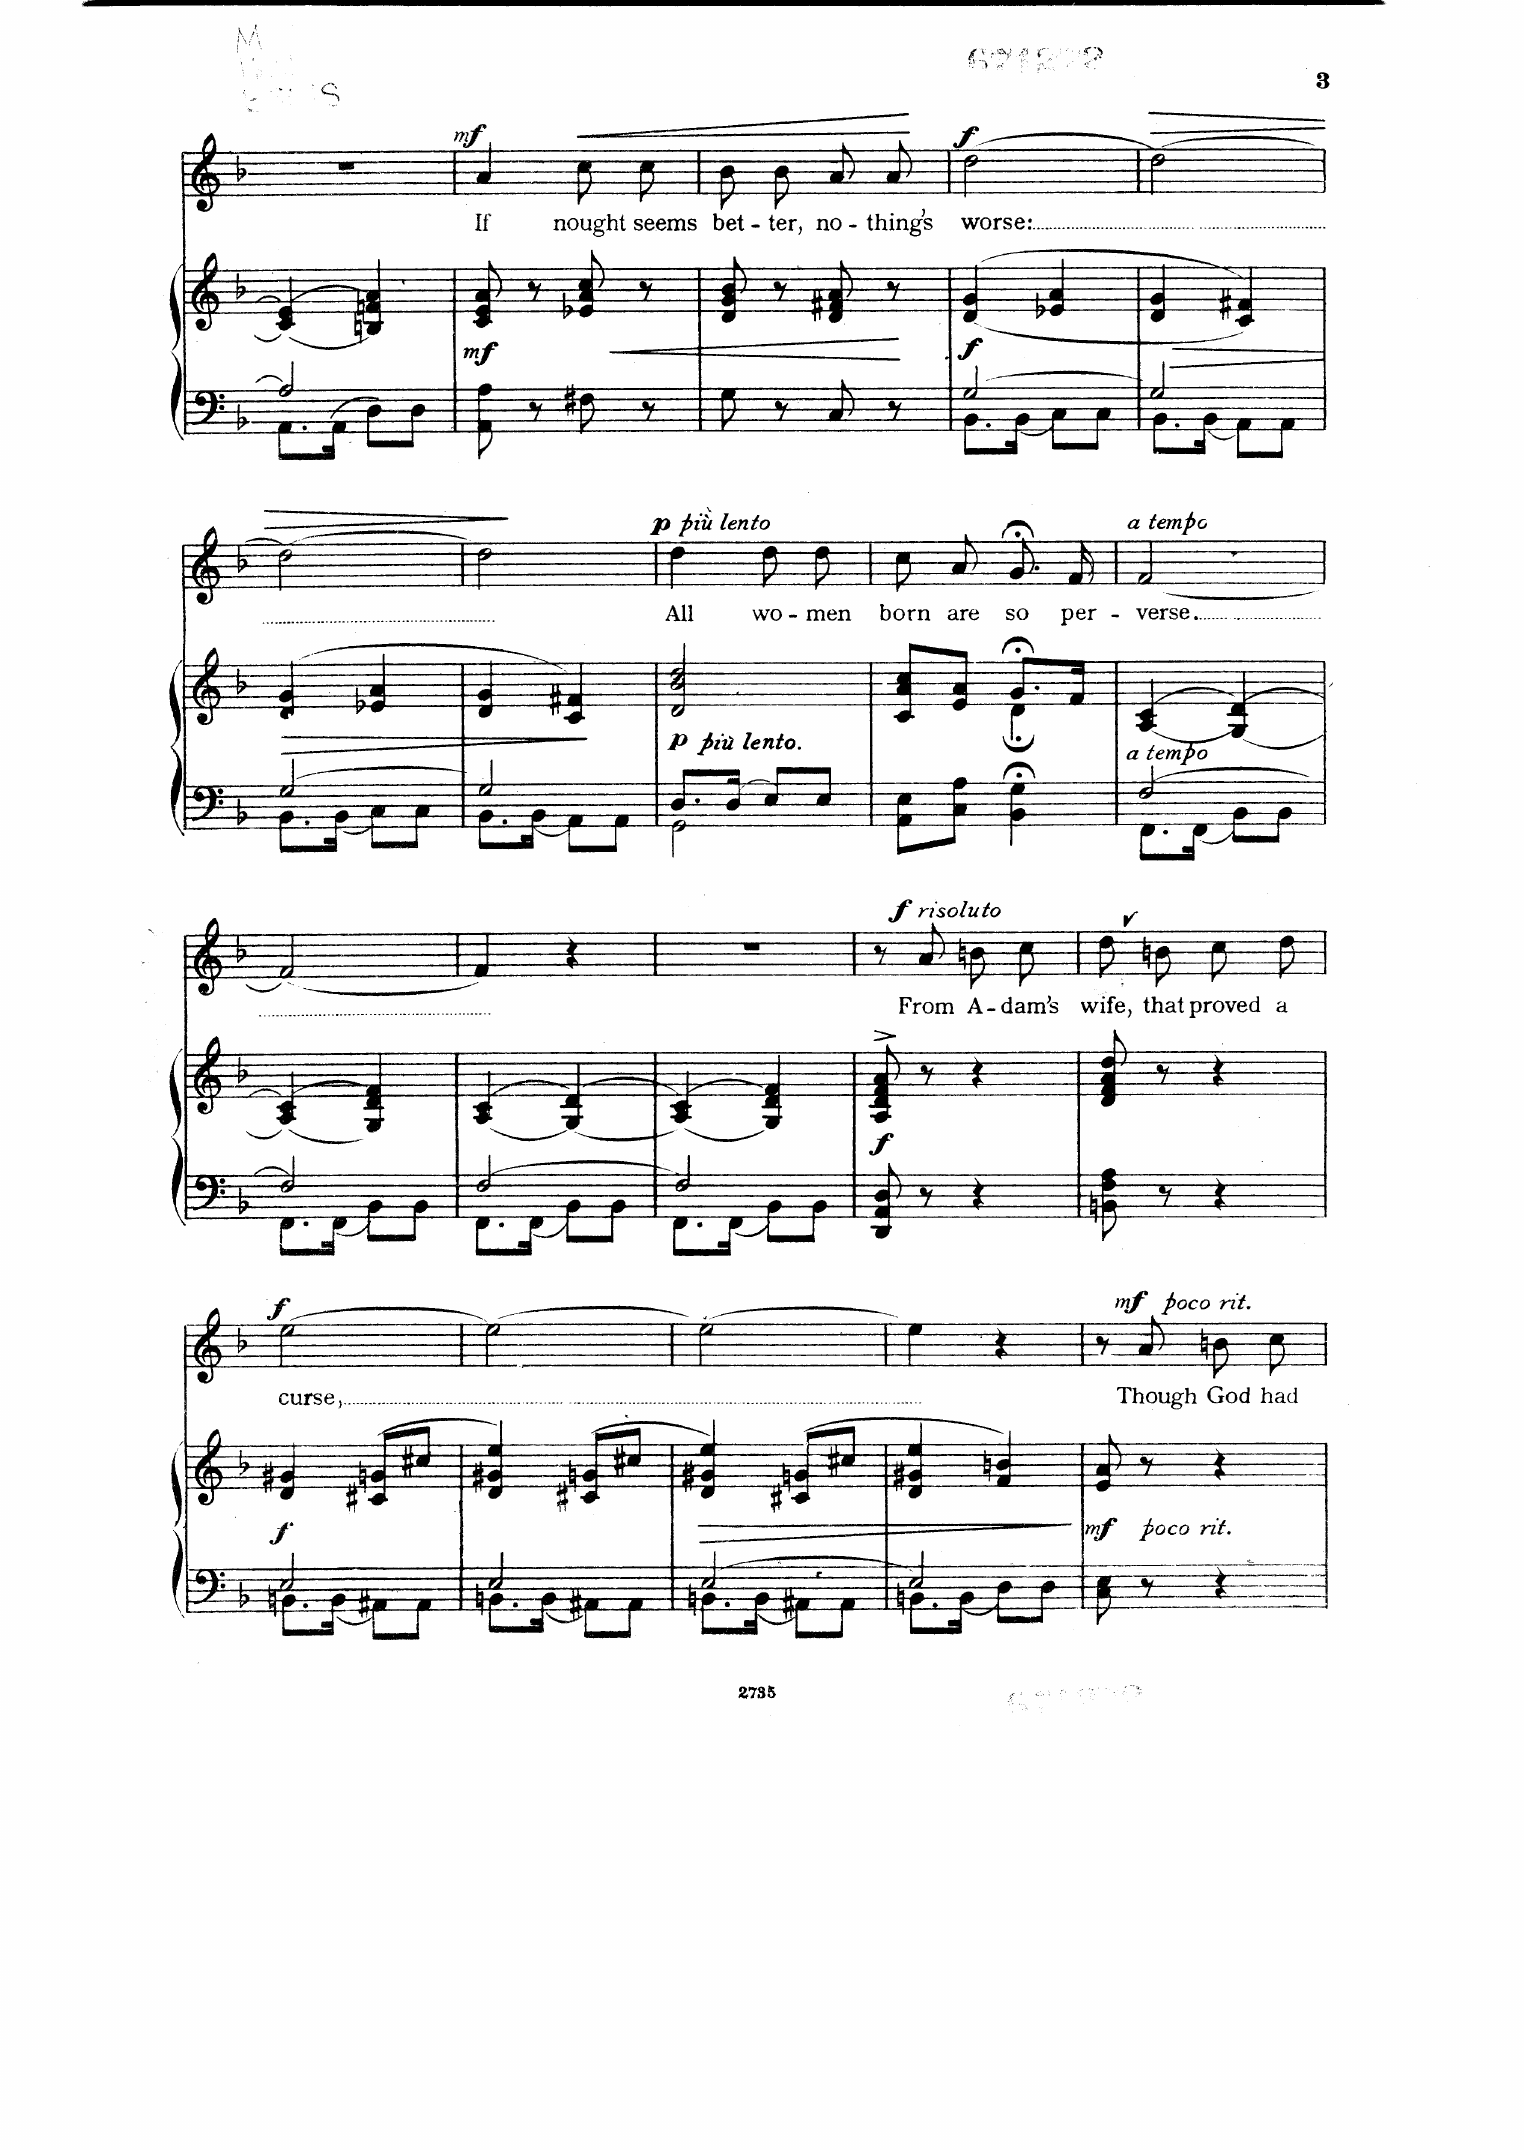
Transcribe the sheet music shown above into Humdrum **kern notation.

**kern	**kern	**dynam	**kern	**text	**dynam
*part2	*part2	*part2	*part1	*part1	*part1
*staff3	*staff2	*staff2/3	*staff1	*staff1	*staff1
*I"Piano	*	*	*I"Voice	*	*
*I'Pno	*	*	*	*	*
*clefF4	*clefG2	*	*clefG2	*	*
*k[b-]	*k[b-]	*	*k[b-]	*	*
*M2/4	*M2/4	*	*M2/4	*	*
=16	=16	=16	=16	=16	=16
*^	*	*	*	*	*
2A/]	8.AA\L	(4A/ 4c/	.	2r	.	.
.	16AA\Jk	.	.	.	.	.
.	8D\L	4Bn/ 4fn/ 4a/)	.	.	.	.
.	8D\J	.	.	.	.	.
=17	=17	=17	=17	=17	=17	=17
!	!	!	!LO:DY:b	!	!	!LO:DY:a
*v	*v	*	*	*	*	*
8AA\ 8A\	8c/ 8e/ 8a/	mf	4a/	If	mf
8r	8r	.	.	.	.
!	!	!LO:HP:b	!	!	!LO:HP:b
8F#X\	8e-X/ 8a/ 8cc/	<	8cc\L	nought	<
8r	8r	.	8cc\J	seems	.
=18	=18	=18	=18	=18	=18
8G\	8d/ 8g/ 8b-/	.	8b-\L	bet-	.
8r	8r	.	8b-\J	-ter,	.
8C/	8d/ 8f#X/ 8a/	.	8a/L	no-	.
8r	8r	[	8a/J	-thing's	.
.	.	.	.	.	[
=19	=19	=19	=19	=19	=19
*^	*	*	*	*	*
!	!	!	!LO:DY:b	!	!	!LO:DY:a
[2G/	8.BB-\L	(<4d/ 4g/	f	[2dd\	worse:	f
.	16BB-\Jk	.	.	.	.	.
.	8C\L	4e-X/ 4a/	.	.	.	.
.	8C\J	.	.	.	.	.
=20	=20	=20	=20	=20	=20	=20
!	!	!	!LO:HP:b	!	!	!LO:HP:b
2G/]	8.BB-\L	4d/ 4g/	>	2dd\_	.	>
.	16BB-\Jk	.	.	.	.	.
.	8AA\L	4c/ 4f#X/)	.	.	.	.
.	8AA\J	.	.	.	.	.
=21	=21	=21	=21	=21	=21	=21
[2G/	8.BB-\L	(4d/ 4g/	.	2dd\_	.	.
.	16BB-\Jk	.	.	.	.	.
.	8C\L	4e-X/ 4a/	.	.	.	.
.	8C\J	.	.	.	.	.
=22	=22	=22	=22	=22	=22	=22
*	*	*	*	*^	*	*
2G/]	8.BB-\L	4d/ 4g/	.	2dd\]	8ryy	.	.
.	.	.	.	.	4.ryy	.	]
.	16BB-\Jk	.	.	.	.	.	.
.	8AA\L	4c/ 4f#X/)	]	.	.	.	.
.	8AA\J	.	.	.	.	.	.
*	*	*	*	*v	*v	*	*
=23	=23	=23	=23	=23	=23	=23
!	!	!	!	!LO:TX:a:i:t=più lento	!	!
!	!	!LO:TX:b:i:t=più lento	!	!	!	!
!	!	!	!LO:DY:b	!	!	!LO:DY:a
8.D/L	2GG\	2d/ 2b-/ 2dd/	p	4dd\	All	p
16D/Jk	.	.	.	.	.	.
8E/L	.	.	.	8dd\L	wo-	.
8E/J	.	.	.	8dd\J	-men	.
*v	*v	*	*	*	*	*
=24	=24	=24	=24	=24	=24
*	*^	*	*	*	*
8AA\ 8E\L	8c/ 8a/ 8cc/L	4ryy	.	8cc\L	born	.
8C\ 8A\J	8e/ 8a/J	.	.	8a\J	are	.
4BB-\;< 4G\;<	8.g;</L	4d;\	.	8.g;</L	so	.
.	16f/Jk	.	.	16f/Jk	per-	.
*	*v	*v	*	*	*	*
=25	=25	=25	=25	=25	=25
*^	*	*	*	*	*
!	!	!	!	!LO:TX:a:i:t=a tempo	!	!
!	!	!LO:TX:b:i:t=a tempo	!	!	!	!
[2F/	8.FF\L	(4A/ 4c/	.	[2f/	-verse.	.
.	16FF\Jk	.	.	.	.	.
.	8BB-\L	(4G/ 4d/)	.	.	.	.
.	8BB-\J	.	.	.	.	.
=26	=26	=26	=26	=26	=26	=26
2F/]	8.FF\L	(4A/ 4c/)	.	2f/_	.	.
.	16FF\Jk	.	.	.	.	.
.	8BB-\L	4G/ 4d/ 4f/)	.	.	.	.
.	8BB-\J	.	.	.	.	.
=27	=27	=27	=27	=27	=27	=27
[2F/	8.FF\L	(4A/ 4c/	.	4f/]	.	.
.	16FF\Jk	.	.	.	.	.
.	8BB-\L	(4G/ 4d/)	.	4r	.	.
.	8BB-\J	.	.	.	.	.
=28	=28	=28	=28	=28	=28	=28
2F/]	8.FF\L	(4A/ 4c/)	.	2r	.	.
.	16FF\Jk	.	.	.	.	.
.	8BB-\L	(4G/ 4d/ 4f/)	.	.	.	.
.	8BB-\J	.	.	.	.	.
=29	=29	=29	=29	=29	=29	=29
!	!	!	!LO:DY:b	!	!	!LO:DY:a
!	!	!	!	!	!	!LO:DY:n=1:a
*v	*v	*	*	*	*	*
8DD/ 8AA/ 8D/	8G/^> 8d/^> 8f/^> 8a/^>)	f	8r	.	f other-dynamics
8r	8r	.	8a/	From	.
4r	4r	.	8bn\L	A-	.
.	.	.	8cc\J	-dam's	.
=30	=30	=30	=30	=30	=30
8BBn\ 8F\ 8A\	8d/ 8f/ 8a/ 8dd/	.	8dd,\L	wife,	.
8r	8r	.	8bn\J	that	.
4r	4r	.	8cc\L	proved	.
.	.	.	8dd\J	a	.
=31	=31	=31	=31	=31	=31
*^	*	*	*	*	*
!	!	!	!LO:DY:b	!	!	!LO:DY:a
2E/	8.BBn\L	4d/ 4g#X/	f	[2ee\	curse,	f
.	16BB\Jk	.	.	.	.	.
.	8AA#X\L	(>8c#X/ 8gn/L	.	.	.	.
.	8AA#\J	8cc#X/J	.	.	.	.
=32	=32	=32	=32	=32	=32	=32
2E/	8.BBn\L	4d/ 4g#X/ 4ee/)	.	2ee\_	.	.
.	16BB\Jk	.	.	.	.	.
.	8AA#X\L	(>8c#X/ 8gn/L	.	.	.	.
.	8AA#\J	8cc#X/J	.	.	.	.
=33	=33	=33	=33	=33	=33	=33
!	!	!	!LO:HP:b	!	!	!
[2E/	8.BBn\L	4d/ 4g#X/ 4ee/)	>	2ee\_	.	.
.	16BB\Jk	.	.	.	.	.
.	8AA#X\L	(>8c#X/ 8gn/L	.	.	.	.
.	8AA#\J	8cc#X/J	.	.	.	.
=34	=34	=34	=34	=34	=34	=34
2E/]	8.BBn\L	4d/ 4g#X/ 4ee/	.	4ee\]	.	.
.	16BB\Jk	.	.	.	.	.
.	8D\L	4f/ 4bn/)	.	4r	.	.
.	8D\J	.	.	.	.	.
*v	*v	*	*	*	*	*
.	.	]	.	.	.
=35	=35	=35	=35	=35	=35
!	!	!LO:DY:b	!	!	!LO:DY:a
8C\ 8E\	8e/ 8a/	mf	8r	.	mf
!	!	!	!LO:TX:a:i:t=poco rit.	!	!
!	!LO:TX:b:i:t=poco rit.	!	!	!	!
8r	8r	.	8a/	Though	.
4r	4r	.	8bn\L	God	.
.	.	.	8cc\J	had	.
=	=	=	=	=	=
*-	*-	*-	*-	*-	*-
